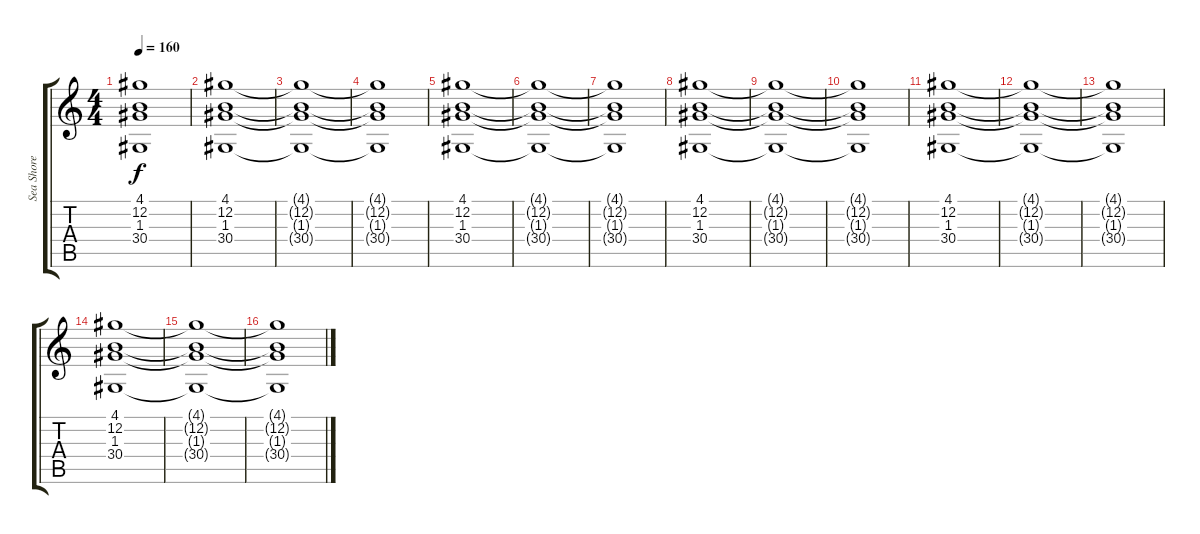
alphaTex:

\track ("Sea Shore effect" "Sea Shore ") {instrument seashore}
\staff {score tabs}
\tuning (E4 B3 G3 D3 A2 E2) {hide}
\ts (4 4)
\tempo 160
\clef g2
\ks c
(4.1{t} 12.2{t} 1.3{t} 30.4{t}).1{dy f} |
(4.1 12.2 1.3 30.4).1 |
(4.1{t} 12.2{t} 1.3{t} 30.4{t}).1 |
(4.1{t} 12.2{t} 1.3{t} 30.4{t}).1 |
(4.1 12.2 1.3 30.4).1 |
(4.1{t} 12.2{t} 1.3{t} 30.4{t}).1 |
(4.1{t} 12.2{t} 1.3{t} 30.4{t}).1 |
(4.1 12.2 1.3 30.4).1 |
(4.1{t} 12.2{t} 1.3{t} 30.4{t}).1 |
(4.1{t} 12.2{t} 1.3{t} 30.4{t}).1 |
(4.1 12.2 1.3 30.4).1 |
(4.1{t} 12.2{t} 1.3{t} 30.4{t}).1 |
(4.1{t} 12.2{t} 1.3{t} 30.4{t}).1 |
(4.1 12.2 1.3 30.4).1 |
(4.1{t} 12.2{t} 1.3{t} 30.4{t}).1 |
(4.1{t} 12.2{t} 1.3{t} 30.4{t}).1
